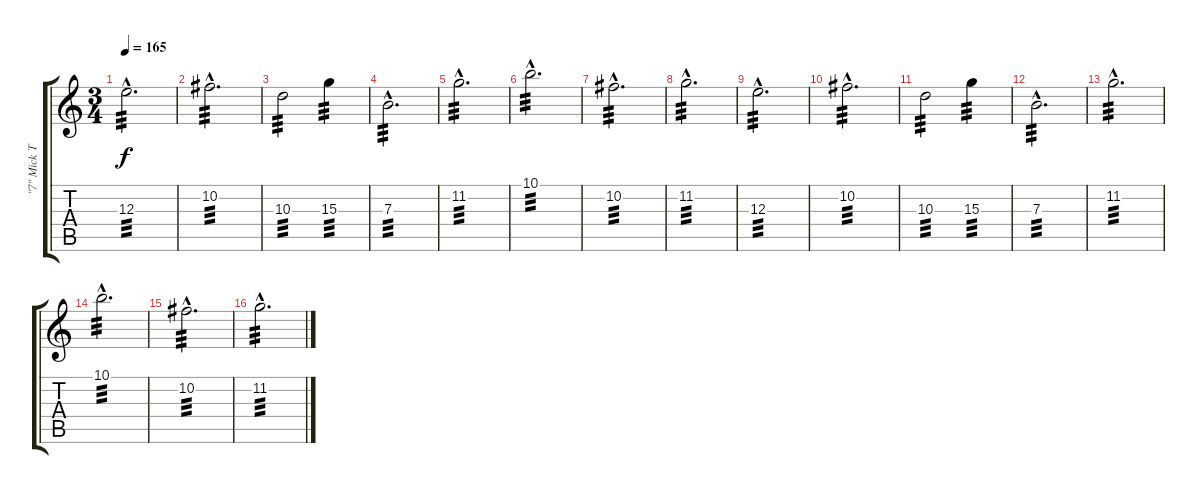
\track ("\"7\" Mick Thompson (Guitar 1)" "\"7\" Mick T") {instrument distortionguitar}
\staff {score tabs}
\tuning (Db4 Ab3 E3 B2 Gb2 B1) {hide}
\ts (3 4)
\tempo 165
\clef g2
\ks c
12.3{hac}.2{d tp 3 dy f} |
10.2{hac}.2{d tp 3} |
10.3.2{tp 3} 15.3.4{tp 3} |
7.3{hac}.2{d tp 3} |
11.2{hac}.2{d tp 3} |
10.1{hac}.2{d tp 3} |
10.2{hac}.2{d tp 3} |
11.2{hac}.2{d tp 3} |
12.3{hac}.2{d tp 3} |
10.2{hac}.2{d tp 3} |
10.3.2{tp 3} 15.3.4{tp 3} |
7.3{hac}.2{d tp 3} |
11.2{hac}.2{d tp 3} |
10.1{hac}.2{d tp 3} |
10.2{hac}.2{d tp 3} |
11.2{hac}.2{d tp 3}
